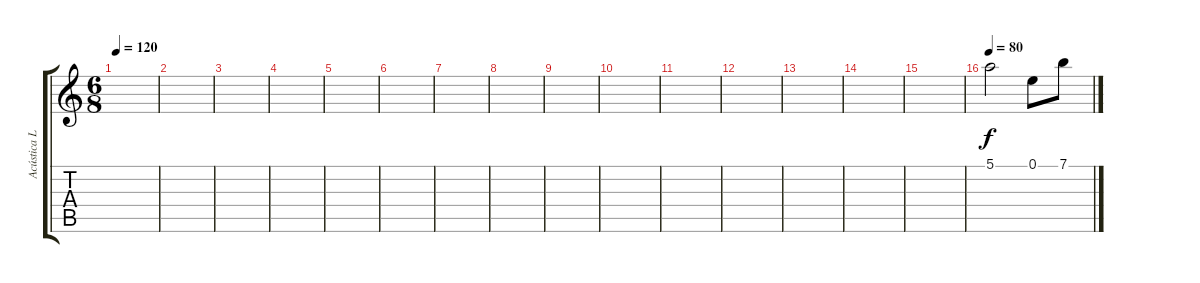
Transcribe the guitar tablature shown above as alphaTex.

\track ("Acústica Líder" "Acústica L") {instrument acousticguitarsteel}
\staff {score tabs}
\tuning (E4 B3 G3 D3 A2 E2) {hide}
\ts (6 8)
\tempo 120
\clef g2
\ks c
|
|
|
|
|
|
|
|
|
|
|
|
|
|
|
\tempo 80
5.1.2 0.1.8 7.1.8
